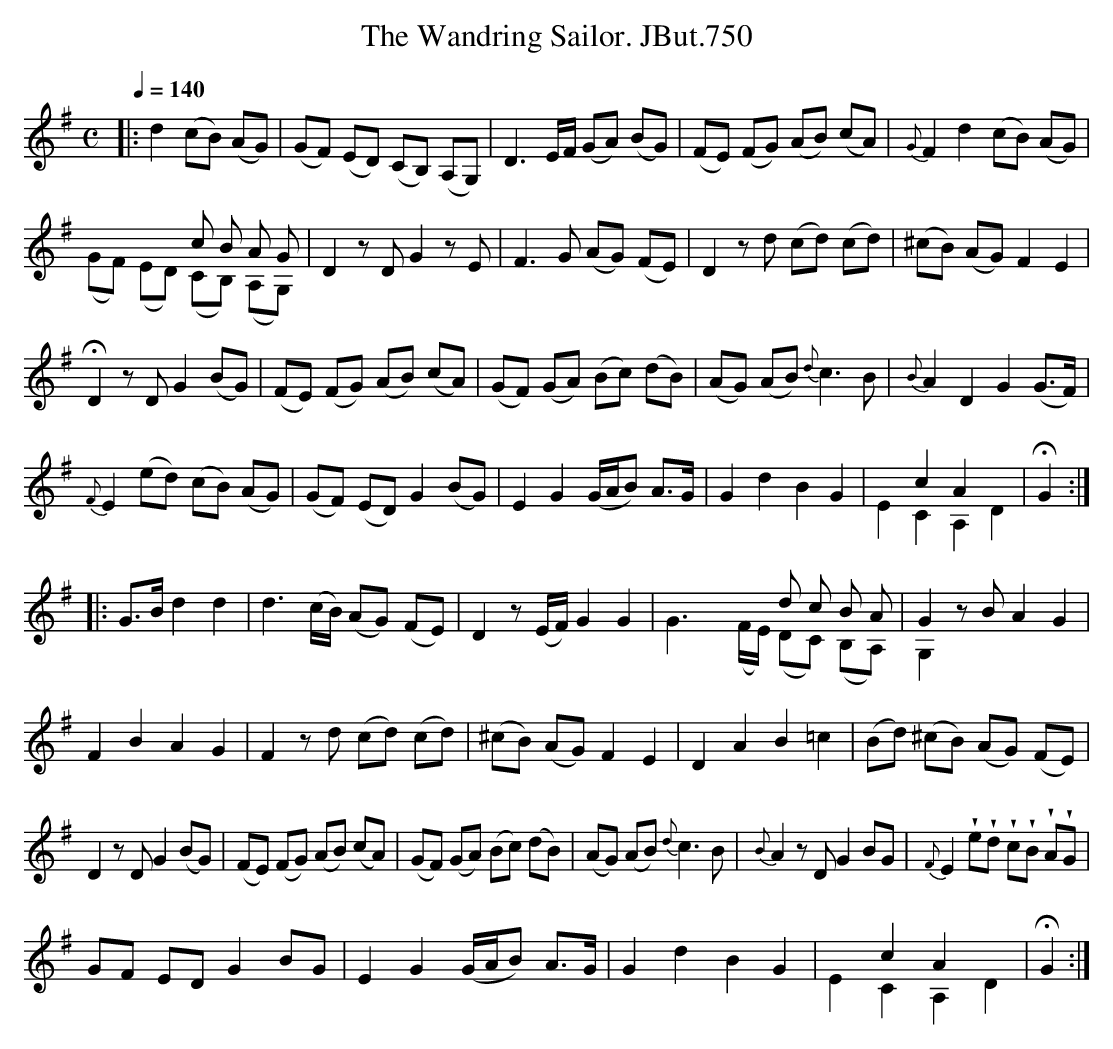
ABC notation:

X:1
T:Wandring Sailor. JBut.750, The
M:C
L:1/8
U:w=!wedge!
Q:1/4=140
K:G
|:d2 (cB) (AG)|(GF) (ED) (CB,) (A,G,)|D3 E/F/ (GA) (BG)|\
(FE) (FG) (AB) (cA)|{G}F2d2 (cB) (AG)|
x2x2 c B A G &(GF) (ED) (CB,) (A,G,)|D2 zDG2 zE|\
F3G (AG) (FE)|D2 zd (cd) (cd)|(^cB) (AG) F2E2|
HD2 zD G2 (BG)|(FE) (FG) (AB) (cA)|(GF) (GA) (Bc) (dB)|\
(AG) (AB) {d}c3B|{B}A2D2 G2(G>F)|
{F}E2 (ed) (cB) (AG)|(GF) (ED) G2 (BG)|E2G2 (G/A/B) A>G|\
G2d2B2G2|x2c2A2x2 &E2C2A,2D2|HG2:|
|:G>B d2d2|d3 (c/B/) (AG) (FE)|D2z (E/F/) G2G2|\
x2x2d c B A &G3 (F/E/) (DC) (B,A,)|G2z B A2G2 &G,2x2x2x2|
F2B2A2G2|F2 zd (cd) (cd)|(^cB) (AG) F2E2|D2A2B2=c2|\
(Bd) (^cB) (AG) (FE)|
D2 zD G2 (BG)|(FE) (FG) (AB) (cA)|(GF) (GA) (Bc) (dB)|\
(AG) (AB) {d}c3 B|{B}A2zD G2BG|{F}E2 wewd wcwB wAwG|
GF ED G2BG|E2G2 (G/A/B) A>G|G2d2B2G2|\
x2c2A2x2 &E2C2A,2D2|HG2:|
